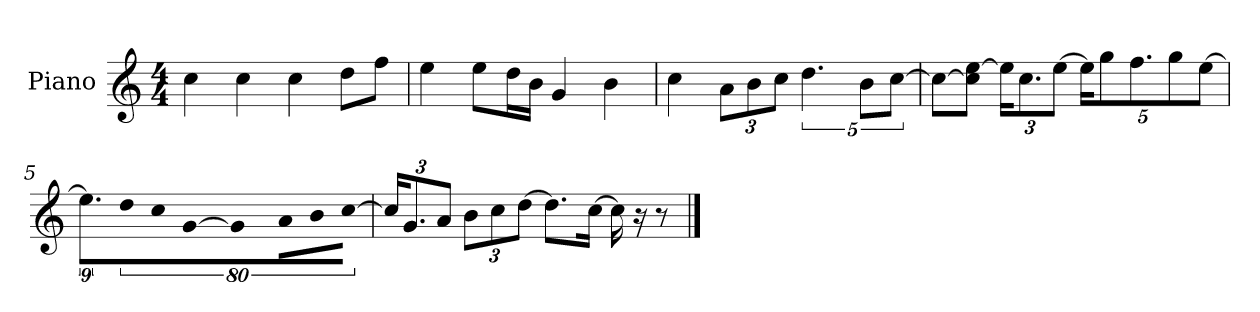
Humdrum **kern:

**kern
*part1
*staff1
*I"Piano
*I'P-no
*clefG2
*k[]
*M4/4
*MM90
=1
4cc\
4cc\
4cc\
8dd\L
8ff\J
=2
4ee\
8ee\L
16dd\L
16b\JJ
4g/
4b\
=3
4cc\
*Xbrackettup
12a\L
12b\
12cc\J
*brackettup
5.dd\
10b\L
[10cc\J
=4
8cc\L_
8cc\] [8ee\J
*Xbrackettup
24ee\KL]
12.cc\
[12ee\J
20ee\KL]
10gg\
10.ff\
10gg\
[10ee\J
=5
*brackettup
9.ee\L]
!LO:N:vis=8
640%71dd\
!LO:N:vis=8
640%71cc\
!LO:N:vis=16
[1920%107g\Jk
!LO:N:vis=4
1920%427g/]
!LO:N:vis=8
640%71a\L
!LO:N:vis=8
640%71b\
!LO:N:vis=8
[640%71cc\J
!!LO:LB:g=z
=6
*Xbrackettup
24cc/KL]
12.g/
12a/J
12b\L
12cc\
[12dd\J
8.dd\L]
[16cc\Jk
16cc\]
16r
8r
==
*-
